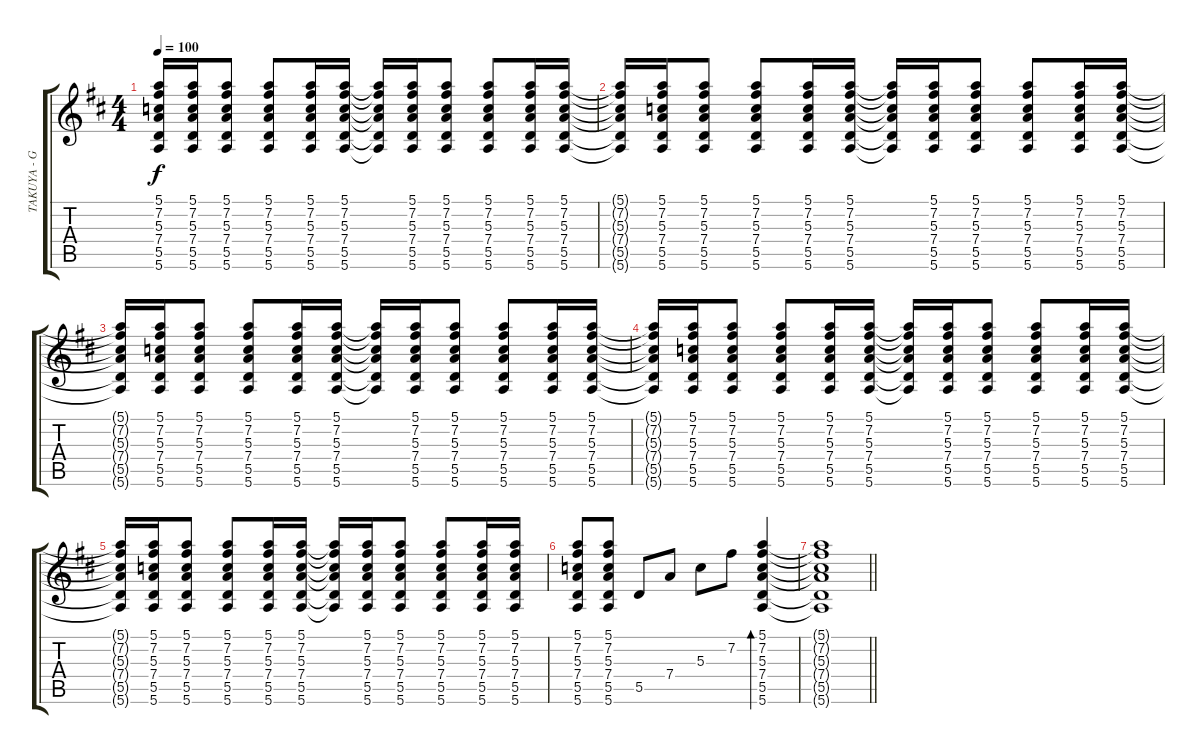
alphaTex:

\track ("TAKUYA - Guitar 1" "TAKUYA - G") {instrument distortionguitar}
\staff {score tabs}
\tuning (E4 B3 G3 D3 A2 E2) {hide}
\ts (4 4)
\tempo 100
\clef g2
\ks d
(5.1{t} 7.2{t} 5.3{t} 7.4{t} 5.5{t} 5.6{t}).16{dy f} (5.1 7.2 5.3 7.4 5.5 5.6).16 (5.1 7.2 5.3 7.4 5.5 5.6).8 (5.1 7.2 5.3 7.4 5.5 5.6).8 (5.1 7.2 5.3 7.4 5.5 5.6).16 (5.1 7.2 5.3 7.4 5.5 5.6).16 (5.1{t} 7.2{t} 5.3{t} 7.4{t} 5.5{t} 5.6{t}).16 (5.1 7.2 5.3 7.4 5.5 5.6).16 (5.1 7.2 5.3 7.4 5.5 5.6).8 (5.1 7.2 5.3 7.4 5.5 5.6).8 (5.1 7.2 5.3 7.4 5.5 5.6).16 (5.1 7.2 5.3 7.4 5.5 5.6).16 |
(5.1{t} 7.2{t} 5.3{t} 7.4{t} 5.5{t} 5.6{t}).16 (5.1 7.2 5.3 7.4 5.5 5.6).16 (5.1 7.2 5.3 7.4 5.5 5.6).8 (5.1 7.2 5.3 7.4 5.5 5.6).8 (5.1 7.2 5.3 7.4 5.5 5.6).16 (5.1 7.2 5.3 7.4 5.5 5.6).16 (5.1{t} 7.2{t} 5.3{t} 7.4{t} 5.5{t} 5.6{t}).16 (5.1 7.2 5.3 7.4 5.5 5.6).16 (5.1 7.2 5.3 7.4 5.5 5.6).8 (5.1 7.2 5.3 7.4 5.5 5.6).8 (5.1 7.2 5.3 7.4 5.5 5.6).16 (5.1 7.2 5.3 7.4 5.5 5.6).16 |
(5.1{t} 7.2{t} 5.3{t} 7.4{t} 5.5{t} 5.6{t}).16 (5.1 7.2 5.3 7.4 5.5 5.6).16 (5.1 7.2 5.3 7.4 5.5 5.6).8 (5.1 7.2 5.3 7.4 5.5 5.6).8 (5.1 7.2 5.3 7.4 5.5 5.6).16 (5.1 7.2 5.3 7.4 5.5 5.6).16 (5.1{t} 7.2{t} 5.3{t} 7.4{t} 5.5{t} 5.6{t}).16 (5.1 7.2 5.3 7.4 5.5 5.6).16 (5.1 7.2 5.3 7.4 5.5 5.6).8 (5.1 7.2 5.3 7.4 5.5 5.6).8 (5.1 7.2 5.3 7.4 5.5 5.6).16 (5.1 7.2 5.3 7.4 5.5 5.6).16 |
(5.1{t} 7.2{t} 5.3{t} 7.4{t} 5.5{t} 5.6{t}).16 (5.1 7.2 5.3 7.4 5.5 5.6).16 (5.1 7.2 5.3 7.4 5.5 5.6).8 (5.1 7.2 5.3 7.4 5.5 5.6).8 (5.1 7.2 5.3 7.4 5.5 5.6).16 (5.1 7.2 5.3 7.4 5.5 5.6).16 (5.1{t} 7.2{t} 5.3{t} 7.4{t} 5.5{t} 5.6{t}).16 (5.1 7.2 5.3 7.4 5.5 5.6).16 (5.1 7.2 5.3 7.4 5.5 5.6).8 (5.1 7.2 5.3 7.4 5.5 5.6).8 (5.1 7.2 5.3 7.4 5.5 5.6).16 (5.1 7.2 5.3 7.4 5.5 5.6).16 |
(5.1{t} 7.2{t} 5.3{t} 7.4{t} 5.5{t} 5.6{t}).16 (5.1 7.2 5.3 7.4 5.5 5.6).16 (5.1 7.2 5.3 7.4 5.5 5.6).8 (5.1 7.2 5.3 7.4 5.5 5.6).8 (5.1 7.2 5.3 7.4 5.5 5.6).16 (5.1 7.2 5.3 7.4 5.5 5.6).16 (5.1{t} 7.2{t} 5.3{t} 7.4{t} 5.5{t} 5.6{t}).16 (5.1 7.2 5.3 7.4 5.5 5.6).16 (5.1 7.2 5.3 7.4 5.5 5.6).8 (5.1 7.2 5.3 7.4 5.5 5.6).8 (5.1 7.2 5.3 7.4 5.5 5.6).16 (5.1 7.2 5.3 7.4 5.5 5.6).16 |
(5.1 7.2 5.3 7.4 5.5 5.6).8 (5.1 7.2 5.3 7.4 5.5 5.6).8 5.5.8 7.4.8 5.3.8 7.2.8 (5.1 7.2 5.3 7.4 5.5 5.6).4{bd 480} |
\barLineRight lightlight
(5.1{t} 7.2{t} 5.3{t} 7.4{t} 5.5{t} 5.6{t}).1
